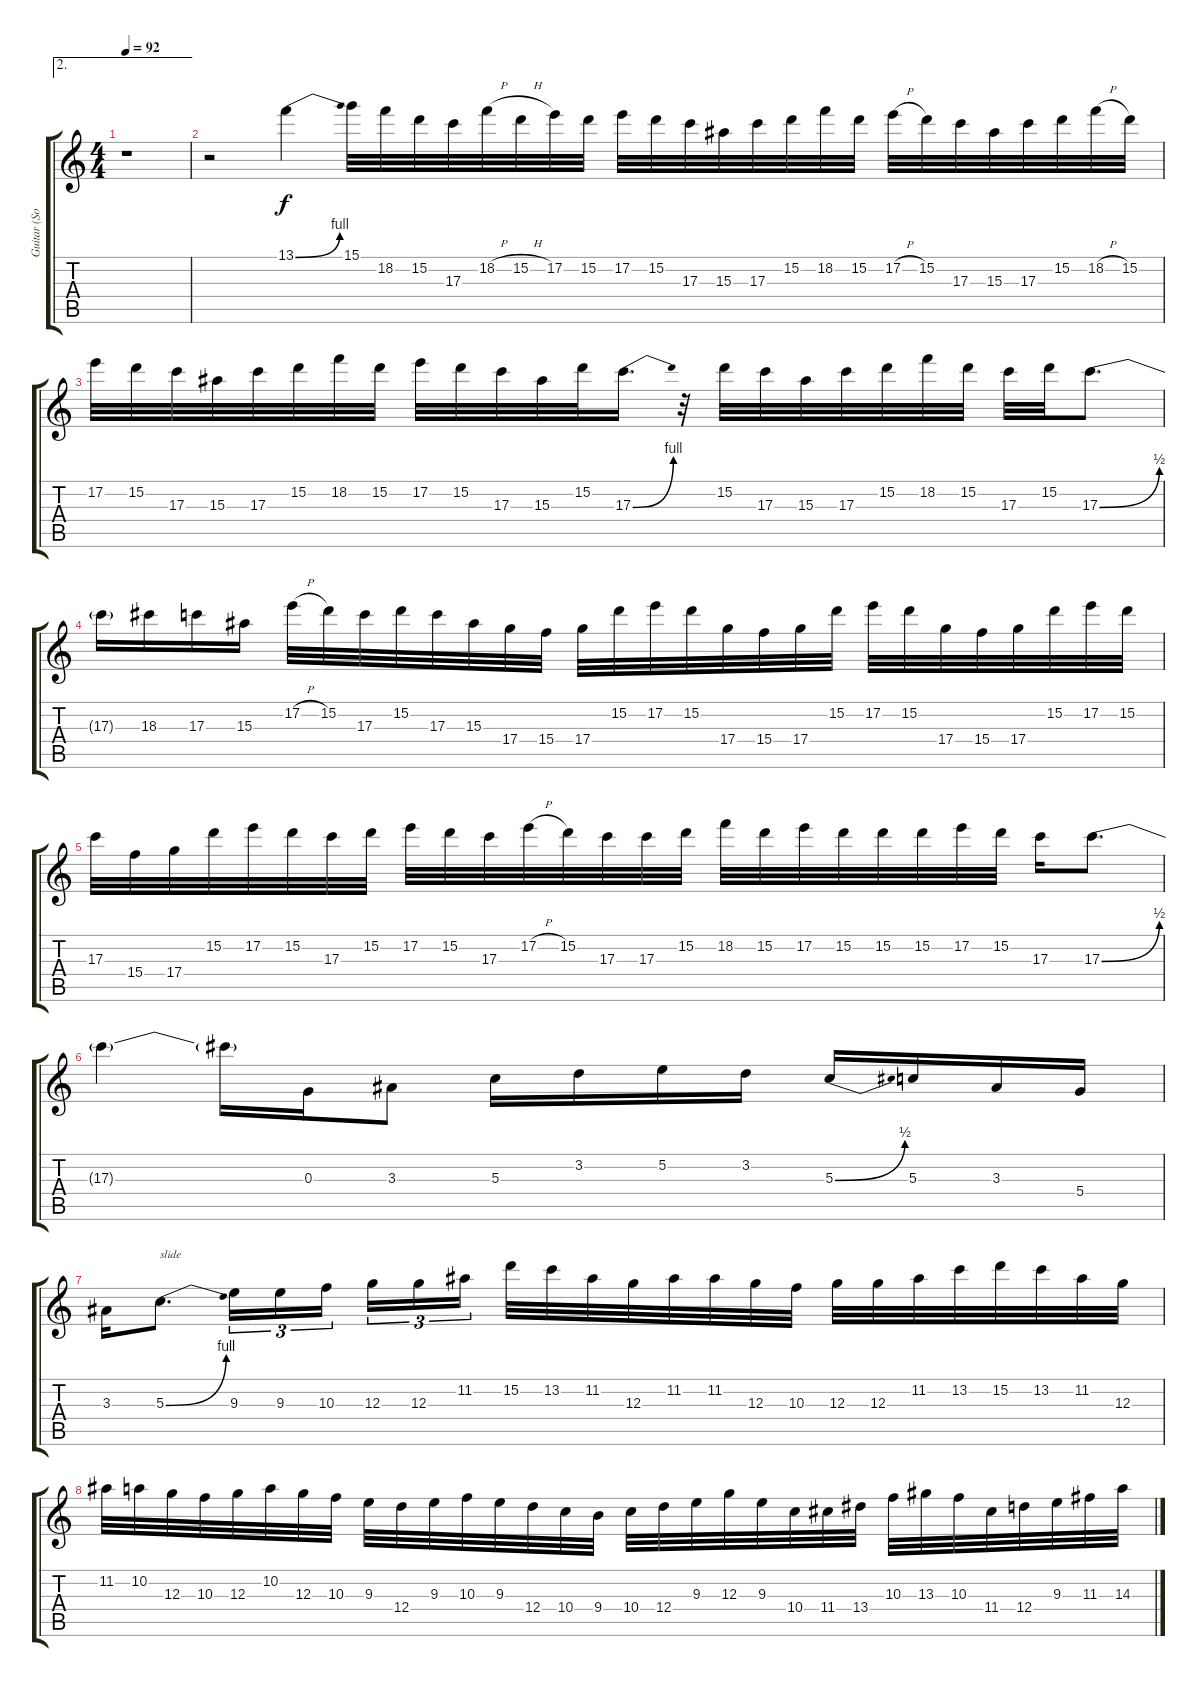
\track ("Guitar (Solo)" "Guitar (So") {instrument overdrivenguitar}
\staff {score tabs}
\tuning (E4 B3 G3 D3 A2 E2) {hide}
\ae 2
\ts (4 4)
\tempo 92
\clef g2
\ks c
r.1{dy f} |
r.2 13.1{be (bend 0 0 60 4)}.4 15.1.32 18.2.32 15.2.32 17.3.32 18.2{h}.32 15.2{h}.32 17.2.32 15.2.32 17.2.32 15.2.32 17.3.32 15.3.32 17.3.32 15.2.32 18.2.32 15.2.32 17.2{h}.32 15.2.32 17.3.32 15.3.32 17.3.32 15.2.32 18.2{h}.32 15.2.32 |
17.2.32 15.2.32 17.3.32 15.3.32 17.3.32 15.2.32 18.2.32 15.2.32 17.2.32 15.2.32 17.3.32 15.3.32 15.2.32 17.3{be (bend 0 0 60 4)}.16{d} r.32 15.2.32 17.3.32 15.3.32 17.3.32 15.2.32 18.2.32 15.2.32 17.3.32 15.2.32 17.3{be (bend 0 0 60 2)}.8{d} |
17.3{t}.16 18.3.16 17.3.16 15.3.16 17.2{h}.32 15.2.32 17.3.32 15.2.32 17.3.32 15.3.32 17.4.32 15.4.32 17.4.32 15.2.32 17.2.32 15.2.32 17.4.32 15.4.32 17.4.32 15.2.32 17.2.32 15.2.32 17.4.32 15.4.32 17.4.32 15.2.32 17.2.32 15.2.32 |
17.3.32 15.4.32 17.4.32 15.2.32 17.2.32 15.2.32 17.3.32 15.2.32 17.2.32 15.2.32 17.3.32 17.2{h}.32 15.2.32 17.3.32 17.3.32 15.2.32 18.2.32 15.2.32 17.2.32 15.2.32 15.2.32 15.2.32 17.2.32 15.2.32 17.3.16 17.3{be (bend 0 0 60 2)}.8{d} |
17.3{t}.4 17.3{t}.16 0.3.16 3.3.8 5.3.16 3.2.16 5.2.16 3.2.16 5.3{be (bend 0 0 60 2)}.16 5.3.16 3.3.16 5.4.16 |
3.3.16 5.3{be (bend 0 0 60 4)}.8{d txt "slide"} 9.3.16{tu (3 2)} 9.3.16{tu (3 2)} 10.3.16{tu (3 2) beam splitsecondary} 12.3.16{tu (3 2)} 12.3.16{tu (3 2)} 11.2.16{tu (3 2)} 15.2.32 13.2.32 11.2.32 12.3.32 11.2.32 11.2.32 12.3.32 10.3.32 12.3.32 12.3.32 11.2.32 13.2.32 15.2.32 13.2.32 11.2.32 12.3.32 |
11.2.32 10.2.32 12.3.32 10.3.32 12.3.32 10.2.32 12.3.32 10.3.32 9.3.32 12.4.32 9.3.32 10.3.32 9.3.32 12.4.32 10.4.32 9.4.32 10.4.32 12.4.32 9.3.32 12.3.32 9.3.32 10.4.32 11.4.32 13.4.32 10.3.32 13.3.32 10.3.32 11.4.32 12.4.32 9.3.32 11.3.32 14.3.32
